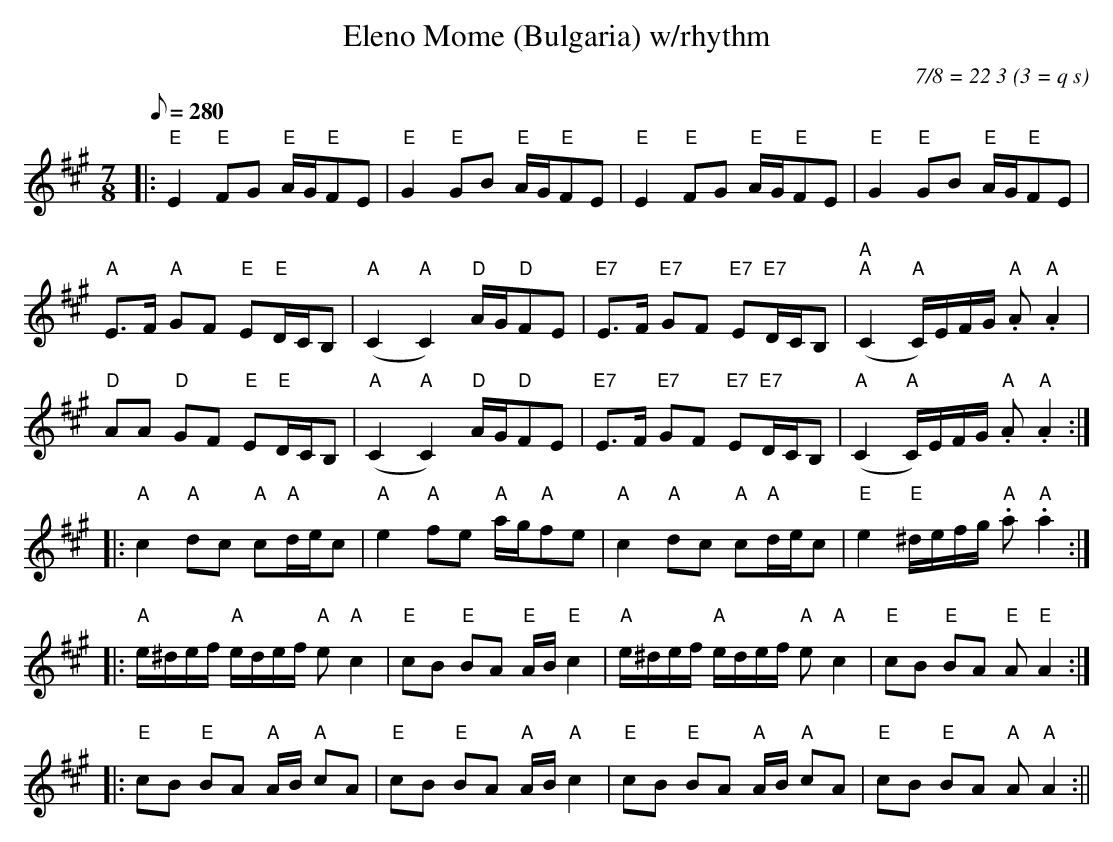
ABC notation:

X:1
T:Eleno Mome (Bulgaria) w/rhythm
M:7/8
L:1/8
Q:1/8=280
C:7/8 = 22 3 (3 = q s)
K:A
|: "E" E2 "E" FG "E" A/2G/2"E"FE |
"E" G2 "E" GB "E" A/2G/2"E"FE |
"E" E2 "E" FG "E" A/2G/2"E"FE |
"E" G2 "E" GB "E" A/2G/2"E"FE | !
"A" E>F "A" GF "E" E"E"D/2C/B, |
"A" (C2 "A" C2) "D" A/2G/2"D"FE |
"E7" E>F "E7" GF "E7" E"E7"D/2C/2B, |
"A" "A" (C2 "A" C/2)E/2F/2G/2 "A" .A "A" .A2 | !
"D" AA "D" GF "E" E"E"D/2C/2B, |
"A" (C2 "A" C2) "D" A/2G/2"D"FE |
"E7" E>F "E7" GF "E7" E"E7"D/2C/2B, |
"A" (C2 "A" C/2)E/2F/2G/2 "A" .A "A" .A2 :| !
|: "A" c2 "A" dc "A" c"A"d/2e/2c |
"A" e2 "A" fe "A" a/2g/2"A"fe |
"A" c2 "A" dc "A" c"A"d/2e/2c |
"E" e2 "E" ^d/2e/2f/2g/2 "A" .a "A" .a2 :| !
|: "A" e/2^d/2e/2f/2 "A" e/2d/2e/2f/2 "A" e "A" c2 |
"E" cB "E" BA "E" A/2B/2 "E" c2 |
"A" e/2^d/2e/2f/2 "A" e/2d/2e/2f/2 "A" e "A" c2 |
"E" cB "E" BA "E" A "E" A2 :| !
|: "E" cB "E" BA "A" A/2B/2 "A" cA |
"E" cB "E" BA "A" A/2B/2 "A" c2 |
"E" cB "E" BA "A" A/2B/2 "A" cA |
"E" cB "E" BA "A" A "A" A2 :||
